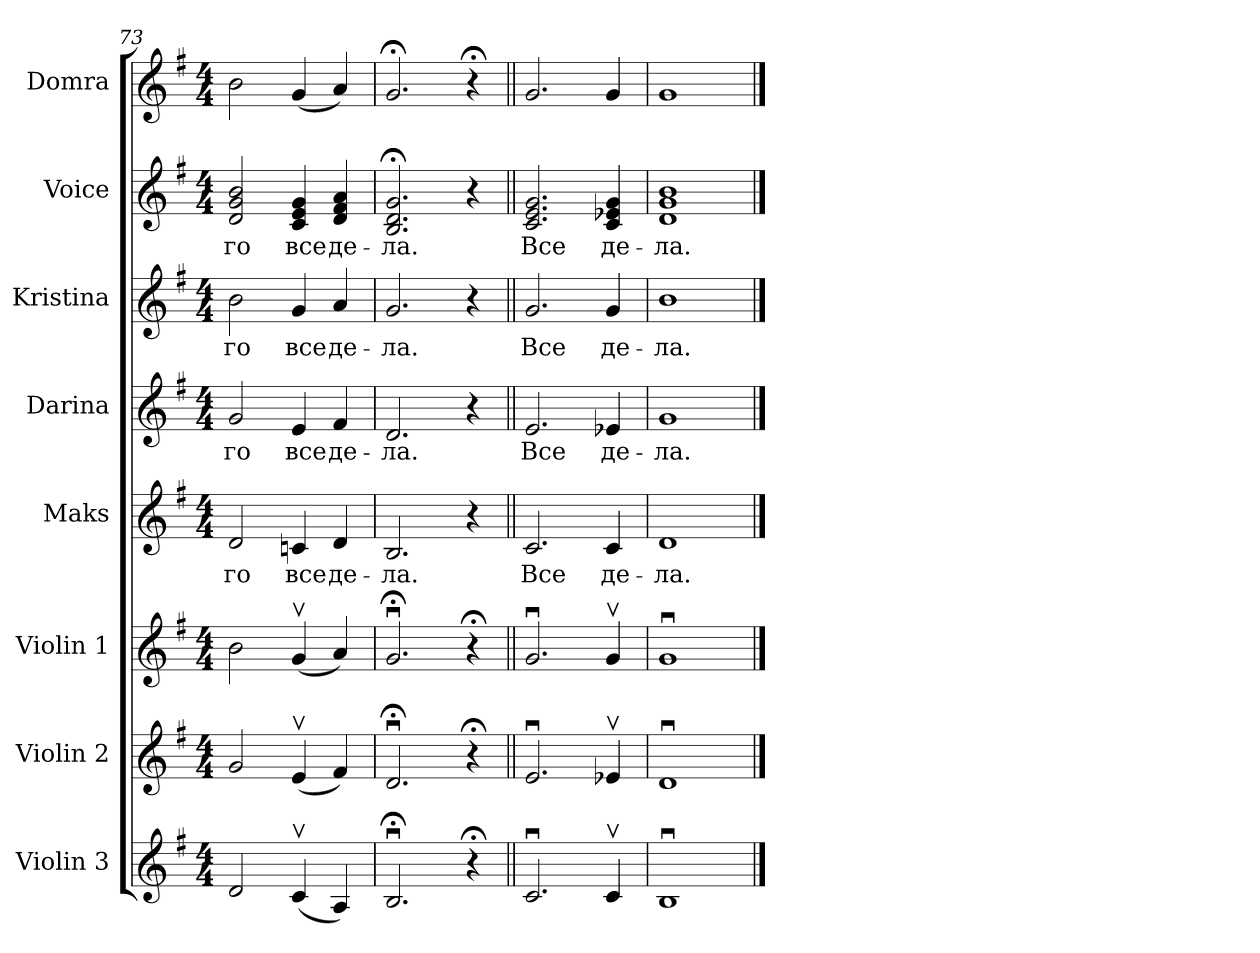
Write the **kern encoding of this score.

**kern	**kern	**kern	**kern	**text	**kern	**text	**kern	**text	**kern	**text	**kern
*part8	*part7	*part6	*part5	*part5	*part4	*part4	*part3	*part3	*part2	*part2	*part1
*staff8	*staff7	*staff6	*staff5	*staff5	*staff4	*staff4	*staff3	*staff3	*staff2	*staff2	*staff1
*I"Violin 3	*I"Violin 2	*I"Violin 1	*I"Maks	*	*I"Darina	*	*I"Kristina	*	*I"Voice	*	*I"Domra
*I'Vln. 3	*I'Vln. 2	*I'Vln. 1	*I'Maks	*	*I'Darina	*	*I'Kristina	*	*I'Vo.	*	*I'Dom.
*clefG2	*clefG2	*clefG2	*clefG2	*	*clefG2	*	*clefG2	*	*clefG2	*	*clefG2
*k[f#]	*k[f#]	*k[f#]	*k[f#]	*	*k[f#]	*	*k[f#]	*	*k[f#]	*	*k[f#]
*M4/4	*M4/4	*M4/4	*M4/4	*	*M4/4	*	*M4/4	*	*M4/4	*	*M4/4
=73	=73	=73	=73	=73	=73	=73	=73	=73	=73	=73	=73
!	!	!	!	!LO:LY:b	!	!LO:LY:b	!	!LO:LY:b	!	!LO:LY:b	!
2d/	2g/	2b\	2d/	-го	2g/	-го	2b\	-го	2d/ 2g/ 2b/	-го	2b\
!	!	!	!	!LO:LY:b	!	!LO:LY:b	!	!LO:LY:b	!	!LO:LY:b	!
(<4cv/	(<4ev/	(<4gv/	4cn/	все	4e/	все	4g/	все	4c/ 4e/ 4g/	все	(<4g/
!	!	!	!	!LO:LY:b	!	!LO:LY:b	!	!LO:LY:b	!	!LO:LY:b	!
4A/)	4f#/)	4a/)	4d/	де-	4f#/	де-	4a/	де-	4d/ 4f#/ 4a/	де-	4a/)
=74	=74	=74	=74	=74	=74	=74	=74	=74	=74	=74	=74
!	!	!	!	!LO:LY:b	!	!LO:LY:b	!	!LO:LY:b	!	!LO:LY:b	!
2.B;<u/	2.d;<u/	2.g;<u/	2.B/	-ла.	2.d/	-ла.	2.g/	-ла.	2.B/;< 2.d/;< 2.g/;<	-ла.	2.g;</
4r;<	4r;<	4r;<	4r	.	4r	.	4r	.	4r	.	4r;<
=75||	=75||	=75||	=75||	=75||	=75||	=75||	=75||	=75||	=75||	=75||	=75||
!!LO:REH:place=s1:a:B:fs=14:t=Окончание
*	*	*	*	*	*	*	*	*	*	*	*MM80
!	!	!	!	!LO:LY:b	!	!LO:LY:b	!	!LO:LY:b	!	!LO:LY:b	!
2.cu/	2.eu/	2.gu/	2.c/	Все	2.e/	Все	2.g/	Все	2.c/ 2.e/ 2.g/	Все	2.g/
!	!	!	!	!LO:LY:b	!	!LO:LY:b	!	!LO:LY:b	!	!LO:LY:b	!
4cv/	4e-Xv/	4gv/	4c/	де-	4e-X/	де-	4g/	де-	4c/ 4e-X/ 4g/	де-	4g/
=76	=76	=76	=76	=76	=76	=76	=76	=76	=76	=76	=76
!	!	!	!	!LO:LY:b	!	!LO:LY:b	!	!LO:LY:b	!	!LO:LY:b	!
1Bu	1du	1gu	1d	-ла.	1g	-ла.	1b	-ла.	1d 1g 1b	-ла.	1g
==	==	==	==	==	==	==	==	==	==	==	==
*-	*-	*-	*-	*-	*-	*-	*-	*-	*-	*-	*-
